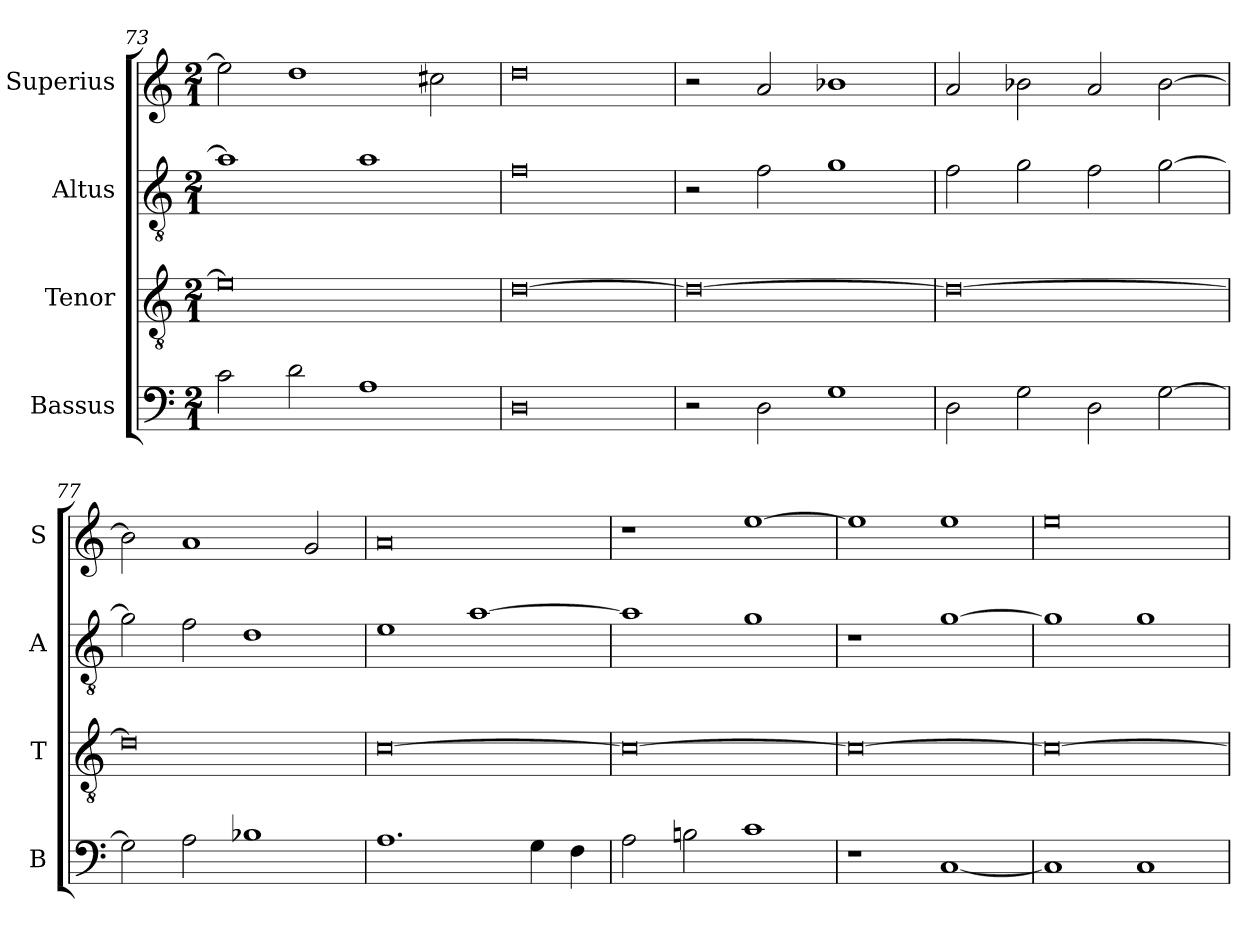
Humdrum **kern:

**kern	**kern	**kern	**kern
*part4	*part3	*part2	*part1
*staff4	*staff3	*staff2	*staff1
*I"Bassus	*I"Tenor	*I"Altus	*I"Superius
*I'B	*I'T	*I'A	*I'S
*clefF4	*clefGv2	*clefGv2	*clefG2
*k[]	*k[]	*k[]	*k[]
*M2/1	*M2/1	*M2/1	*M2/1
=73	=73	=73	=73
2c\	0e]	1a]	2ee\]
2d\	.	.	1dd
1A	.	1a	.
.	.	.	2cc#X\
=74	=74	=74	=74
0D	[0d	0f	0dd
=75	=75	=75	=75
2r	0d_	2r	2r
2D\	.	2f\	2a/
1G	.	1g	1b-X
=76	=76	=76	=76
2D\	0d_	2f\	2a/
2G\	.	2g\	2b-X\
2D\	.	2f\	2a/
[2G\	.	[2g\	[2b-\
=77	=77	=77	=77
2G\]	0d]	2g\]	2b-\]
2A\	.	2f\	1a
1B-X	.	1d	.
.	.	.	2g/
=78	=78	=78	=78
1.A	[0c	1e	0a
.	.	[1a	.
4G\	.	.	.
4F\	.	.	.
=79	=79	=79	=79
2A\	0c_	1a]	1r
2Bn\	.	.	.
1c	.	1g	[1ee
=80	=80	=80	=80
1r	0c_	1r	1ee]
[1C	.	[1g	1ee
=81	=81	=81	=81
1C]	0c_	1g]	0ee
1C	.	1g	.
=	=	=	=
*-	*-	*-	*-
